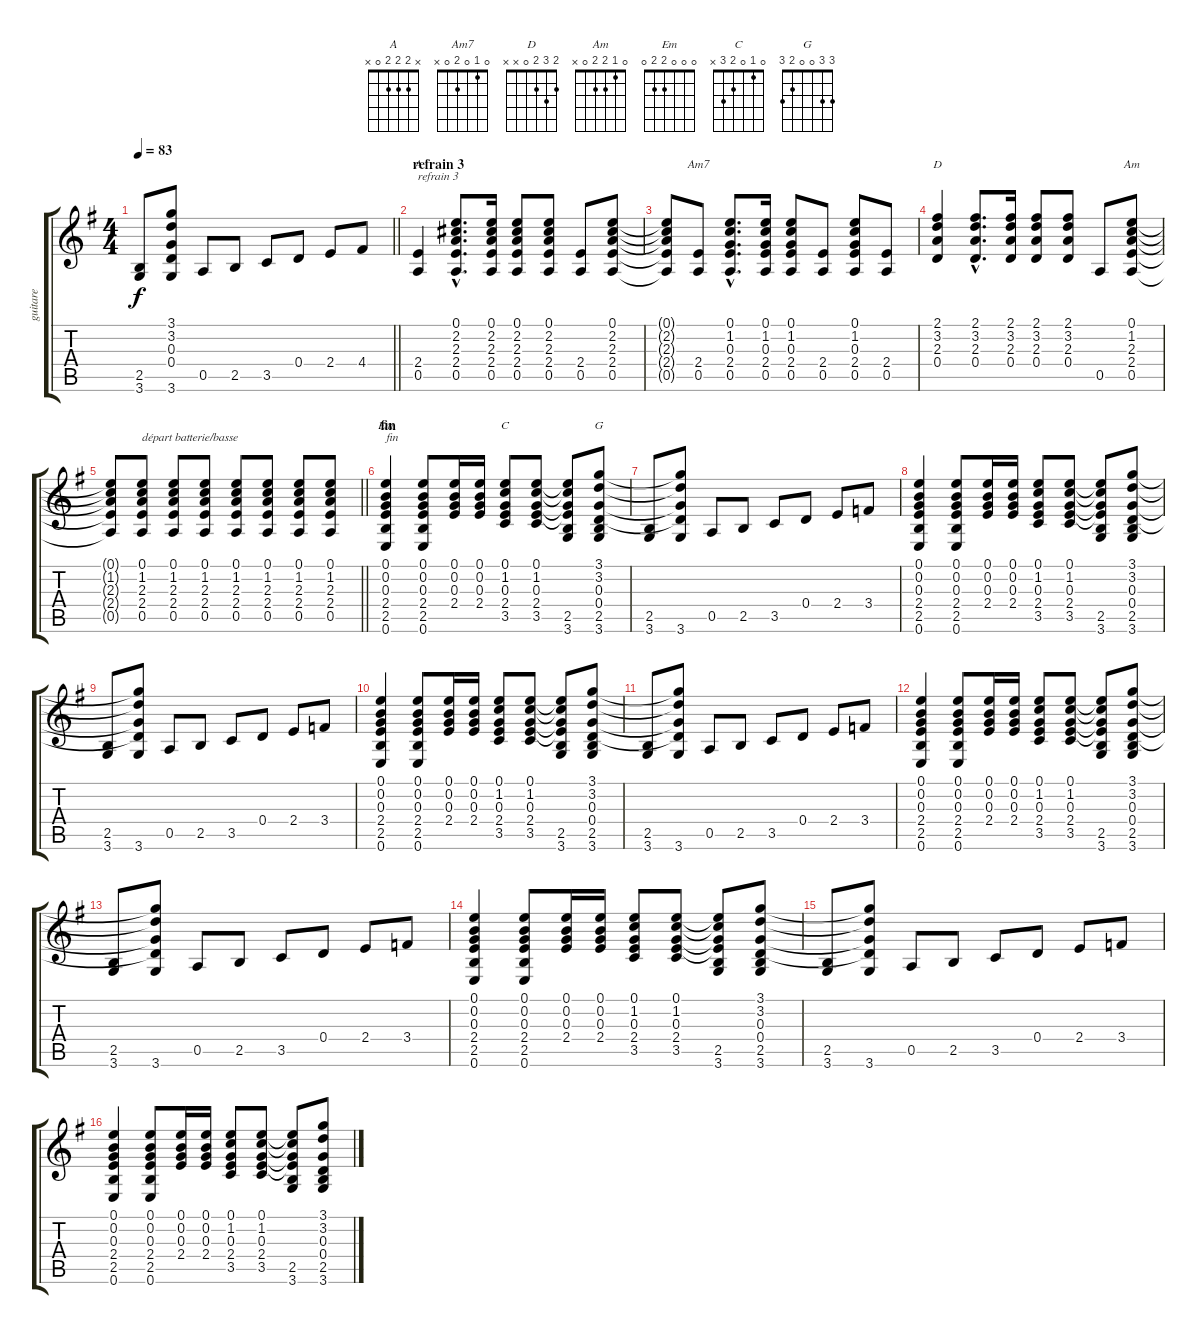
\track ("guitare" "guitare") {instrument acousticguitarnylon}
\staff {score tabs}
\tuning (E4 B3 G3 D3 A2 E2) {hide}
\chord ("A" x 2 2 2 0 x)
\chord ("Am7" 0 1 0 2 0 x)
\chord ("D" 2 3 2 0 x x)
\chord ("Am" 0 1 2 2 0 x)
\chord ("Em" 0 0 0 2 2 0)
\chord ("C" 0 1 0 2 3 x)
\chord ("G" 3 3 0 0 2 3)
\ts (4 4)
\tempo 83
\clef g2
\barLineRight lightlight
\ks g
(2.5 3.6).8{dy f} (3.1{t} 3.2{t} 0.3{t} 0.4{t} 3.6).8 0.5.8 2.5.8 3.5.8 0.4.8 2.4.8 4.4.8 |
\section ("" "refrain 3")
(2.4 0.5).4{ch "A" txt "refrain 3"} (0.1{hac} 2.2{hac} 2.3{hac} 2.4{hac} 0.5{hac}).8{d} (0.1 2.2 2.3 2.4 0.5).16 (0.1 2.2 2.3 2.4 0.5).8 (0.1 2.2 2.3 2.4 0.5).8 (2.4 0.5).8 (0.1 2.2 2.3 2.4 0.5).8 |
(0.1{t} 2.2{t} 2.3{t} 2.4{t} 0.5{t}).8 (2.4 0.5).8{ch "Am7"} (0.1{hac} 1.2{hac} 0.3{hac} 2.4{hac} 0.5{hac}).8{d} (0.1 1.2 0.3 2.4 0.5).16 (0.1 1.2 0.3 2.4 0.5).8 (2.4 0.5).8 (0.1 1.2 0.3 2.4 0.5).8 (2.4 0.5).8 |
(2.1 3.2 2.3 0.4).4{ch "D"} (2.1{hac} 3.2{hac} 2.3{hac} 0.4{hac}).8{d} (2.1 3.2 2.3 0.4).16 (2.1 3.2 2.3 0.4).8 (2.1 3.2 2.3 0.4).8 0.5.8 (0.1 1.2 2.3 2.4 0.5).8{ch "Am"} |
\barLineRight lightlight
(0.1{t} 1.2{t} 2.3{t} 2.4{t} 0.5{t}).8 (0.1 1.2 2.3 2.4 0.5).8{txt "départ batterie/basse"} (0.1 1.2 2.3 2.4 0.5).8 (0.1 1.2 2.3 2.4 0.5).8 (0.1 1.2 2.3 2.4 0.5).8 (0.1 1.2 2.3 2.4 0.5).8 (0.1 1.2 2.3 2.4 0.5).8 (0.1 1.2 2.3 2.4 0.5).8 |
\section ("" "fin")
(0.1 0.2 0.3 2.4 2.5 0.6).4{ch "Em" txt "fin"} (0.1 0.2 0.3 2.4 2.5 0.6).8 (0.1 0.2 0.3 2.4).16 (0.1 0.2 0.3 2.4).16 (0.1 1.2 0.3 2.4 3.5).8{ch "C"} (0.1 1.2 0.3 2.4 3.5).8 (0.1{t} 1.2{t} 0.3{t} 2.4{t} 2.5 3.6).8 (3.1 3.2 0.3 0.4 2.5 3.6).8{ch "G"} |
(2.5 3.6).8 (3.1{t} 3.2{t} 0.3{t} 0.4{t} 3.6).8 0.5.8 2.5.8 3.5.8 0.4.8 2.4.8 3.4.8 |
(0.1 0.2 0.3 2.4 2.5 0.6).4 (0.1 0.2 0.3 2.4 2.5 0.6).8 (0.1 0.2 0.3 2.4).16 (0.1 0.2 0.3 2.4).16 (0.1 1.2 0.3 2.4 3.5).8 (0.1 1.2 0.3 2.4 3.5).8 (0.1{t} 1.2{t} 0.3{t} 2.4{t} 2.5 3.6).8 (3.1 3.2 0.3 0.4 2.5 3.6).8 |
(2.5 3.6).8 (3.1{t} 3.2{t} 0.3{t} 0.4{t} 3.6).8 0.5.8 2.5.8 3.5.8 0.4.8 2.4.8 3.4.8 |
(0.1 0.2 0.3 2.4 2.5 0.6).4 (0.1 0.2 0.3 2.4 2.5 0.6).8 (0.1 0.2 0.3 2.4).16 (0.1 0.2 0.3 2.4).16 (0.1 1.2 0.3 2.4 3.5).8 (0.1 1.2 0.3 2.4 3.5).8 (0.1{t} 1.2{t} 0.3{t} 2.4{t} 2.5 3.6).8 (3.1 3.2 0.3 0.4 2.5 3.6).8 |
(2.5 3.6).8 (3.1{t} 3.2{t} 0.3{t} 0.4{t} 3.6).8 0.5.8 2.5.8 3.5.8 0.4.8 2.4.8 3.4.8 |
(0.1 0.2 0.3 2.4 2.5 0.6).4 (0.1 0.2 0.3 2.4 2.5 0.6).8 (0.1 0.2 0.3 2.4).16 (0.1 0.2 0.3 2.4).16 (0.1 1.2 0.3 2.4 3.5).8 (0.1 1.2 0.3 2.4 3.5).8 (0.1{t} 1.2{t} 0.3{t} 2.4{t} 2.5 3.6).8 (3.1 3.2 0.3 0.4 2.5 3.6).8 |
(2.5 3.6).8 (3.1{t} 3.2{t} 0.3{t} 0.4{t} 3.6).8 0.5.8 2.5.8 3.5.8 0.4.8 2.4.8 3.4.8 |
(0.1 0.2 0.3 2.4 2.5 0.6).4 (0.1 0.2 0.3 2.4 2.5 0.6).8 (0.1 0.2 0.3 2.4).16 (0.1 0.2 0.3 2.4).16 (0.1 1.2 0.3 2.4 3.5).8 (0.1 1.2 0.3 2.4 3.5).8 (0.1{t} 1.2{t} 0.3{t} 2.4{t} 2.5 3.6).8 (3.1 3.2 0.3 0.4 2.5 3.6).8 |
(2.5 3.6).8 (3.1{t} 3.2{t} 0.3{t} 0.4{t} 3.6).8 0.5.8 2.5.8 3.5.8 0.4.8 2.4.8 3.4.8 |
(0.1 0.2 0.3 2.4 2.5 0.6).4 (0.1 0.2 0.3 2.4 2.5 0.6).8 (0.1 0.2 0.3 2.4).16 (0.1 0.2 0.3 2.4).16 (0.1 1.2 0.3 2.4 3.5).8 (0.1 1.2 0.3 2.4 3.5).8 (0.1{t} 1.2{t} 0.3{t} 2.4{t} 2.5 3.6).8 (3.1 3.2 0.3 0.4 2.5 3.6).8
